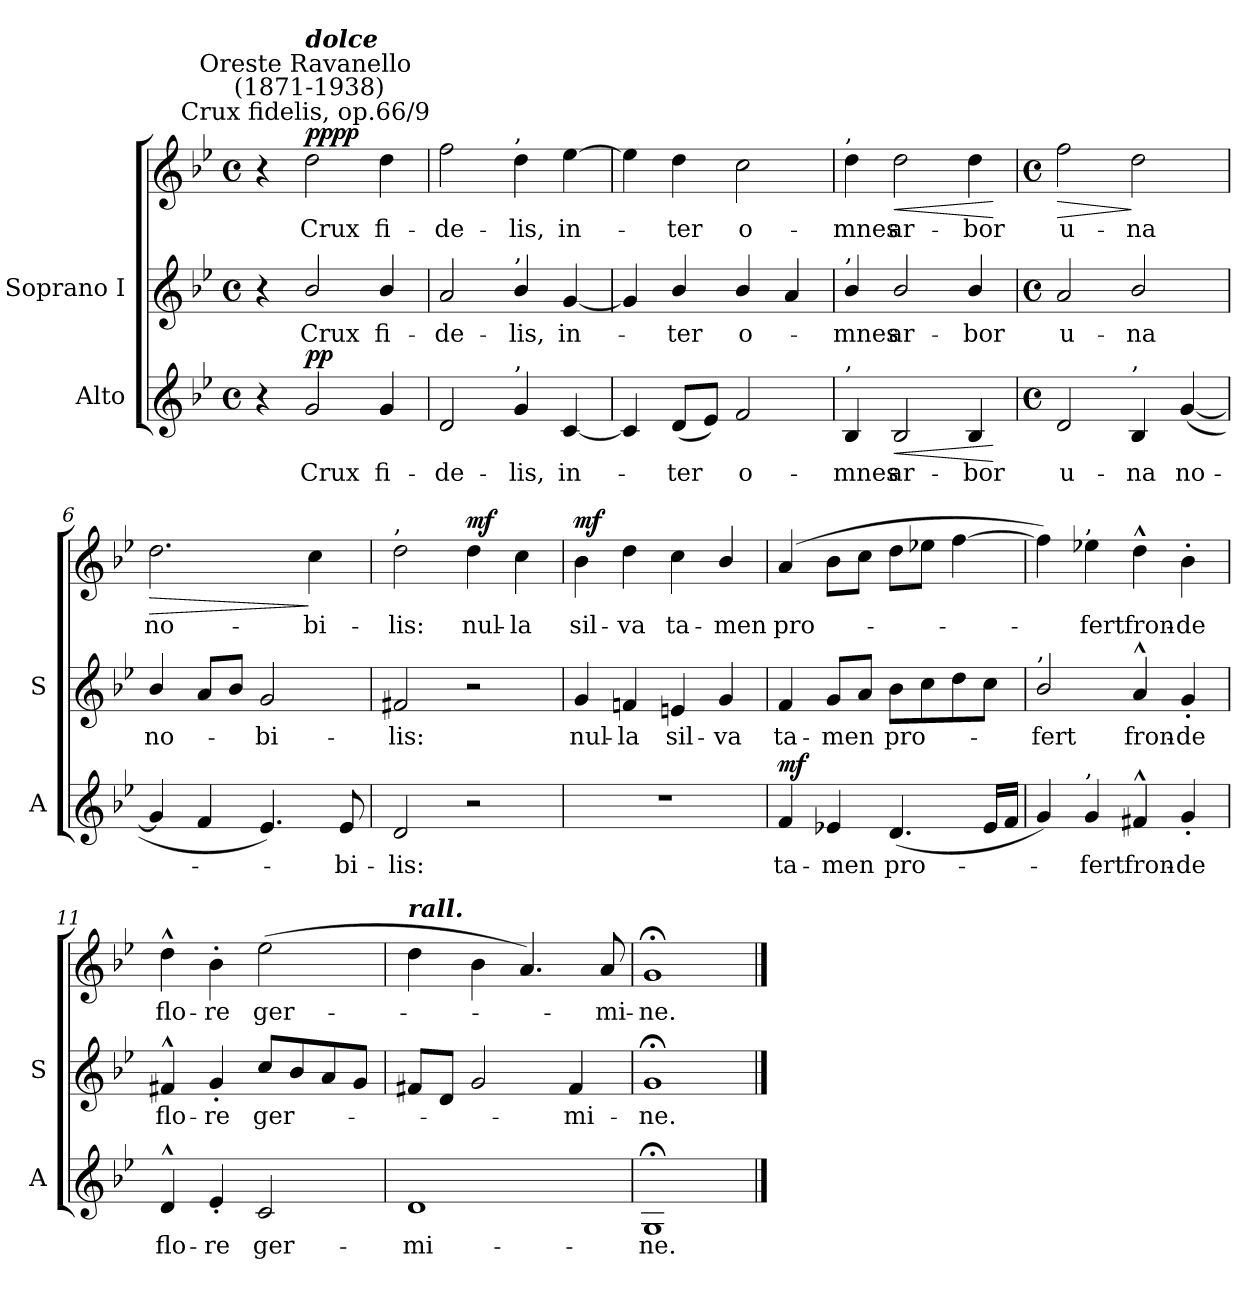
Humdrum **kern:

**kern	**text	**dynam	**kern	**text	**kern	**text	**dynam
*part2	*part2	*part2	*part1	*part1	*part1	*part1	*part1
*staff3	*staff3	*staff3	*staff2	*staff2	*staff1	*staff1	*staff1/2
*I"Alto	*	*	*I"Soprano I	*	*	*	*
*I'A	*	*	*I'S	*	*	*	*
*clefG2	*	*	*clefG2	*	*clefG2	*	*
*k[b-e-]	*	*	*k[b-e-]	*	*k[b-e-]	*	*
*B-:	*	*	*B-:	*	*B-:	*	*
*M4/4	*	*	*M4/4	*	*M4/4	*	*
*met(c)	*	*	*met(c)	*	*met(c)	*	*
=1	=1	=1	=1	=1	=1	=1	=1
4r	.	.	4r	.	4r	.	.
!	!	!	!	!	!LO:TX:a:cj:t=Crux fidelis, op.66/9	!	!
!	!	!	!	!	!LO:TX:a:cj:t=Oreste Ravanello\n (1871-1938)	!	!
!	!	!	!	!	!LO:TX:a:Bi:t=dolce	!	!
!	!LO:LY:b	!LO:DY:b	!	!LO:LY:b	!	!LO:LY:b	!LO:DY:b=2
!	!	!	!	!	!	!	!LO:DY:n=1:b
2g	Crux	pp	2b-/	-Crux	2dd	Crux	pp pp
!	!LO:LY:b	!	!	!LO:LY:b	!	!LO:LY:b	!
4g	fi-	.	4b-/	fi-	4dd	fi-	.
=2	=2	=2	=2	=2	=2	=2	=2
!	!LO:LY:b	!	!	!LO:LY:b	!	!LO:LY:b	!
2d	-de-	.	2a	de-	2ff	-de-	.
!	!	!	!	!	!LO:TX:a:t=,	!	!
!	!	!	!LO:TX:a:t=,	!	!	!	!
!LO:TX:a:t=,	!	!	!	!	!	!	!
!	!LO:LY:b	!	!	!LO:LY:b	!	!LO:LY:b	!
4g	-lis,	.	4b-/	-lis,	4dd	-lis,	.
!	!LO:LY:b	!	!	!LO:LY:b	!	!LO:LY:b	!
[4c	in-	.	[4g	in-	[4ee-	in-	.
=3	=3	=3	=3	=3	=3	=3	=3
4c]	.	.	4g]	.	4ee-]	.	.
!	!LO:LY:b	!	!	!LO:LY:b	!	!LO:LY:b	!
(<8dL	ter	.	4b-/	-ter	4dd	ter	.
8e-J)	.	.	.	.	.	.	.
!	!LO:LY:b	!	!	!LO:LY:b	!	!LO:LY:b	!
2f	o-	.	4b-/	o-	2cc	o-	.
.	.	.	4a	.	.	.	.
=4	=4	=4	=4	=4	=4	=4	=4
!	!	!	!	!	!LO:TX:a:t=,	!	!
!	!	!	!LO:TX:a:t=,	!	!	!	!
!LO:TX:a:t=,	!	!	!	!	!	!	!
!	!LO:LY:b	!	!	!LO:LY:b	!	!LO:LY:b	!
4B-	-mnes	.	4b-/	mnes	4dd	mnes	.
!	!LO:LY:b	!LO:HP:b	!	!LO:LY:b	!	!LO:LY:b	!LO:HP:b
2B-	ar-	<	2b-/	ar-	2dd	ar-	<
!	!LO:LY:b	!	!	!LO:LY:b	!	!LO:LY:b	!
4B-	-bor	.	4b-/	-bor	4dd	-bor	.
.	.	[	.	.	.	.	[
!!LO:LB:g=z
=5	=5	=5	=5	=5	=5	=5	=5
*M4/4	*	*	*M4/4	*	*M4/4	*	*
*met(c)	*	*	*met(c)	*	*met(c)	*	*
!	!LO:LY:b	!	!	!LO:LY:b	!	!LO:LY:b	!LO:HP:b
2d	u-	.	2a	u-	2ff	u-	>
!LO:TX:a:t=,	!	!	!	!	!	!	!
!	!LO:LY:b	!	!	!LO:LY:b	!	!LO:LY:b	!
4B-	-na	.	2b-/	-na	2dd	-na	]
!	!LO:LY:b	!	!	!	!	!	!
(<[4g	no-	.	.	.	.	.	.
=6	=6	=6	=6	=6	=6	=6	=6
!	!	!	!	!LO:LY:b	!	!LO:LY:b	!LO:HP:b
4g]	.	.	4b-/	-no-	2.dd	no-	>
4f	.	.	8aL	.	.	.	.
.	.	.	8b-J	.	.	.	.
!	!	!	!	!LO:LY:b	!	!	!
4.e-)	.	.	2g	bi-	.	.	.
!	!	!	!	!	!	!LO:LY:b	!
.	.	.	.	.	4cc	-bi-	]
!	!LO:LY:b	!	!	!	!	!	!
8e-	bi-	.	.	.	.	.	.
=7	=7	=7	=7	=7	=7	=7	=7
!	!	!	!	!	!LO:TX:a:t=,	!	!
!	!LO:LY:b	!	!	!LO:LY:b	!	!LO:LY:b	!
2d	-lis:	.	2f#X	lis:	2dd	-lis:	.
!	!	!	!	!	!	!LO:LY:b	!LO:DY:b
2r	.	.	2r	.	4dd	nul-	mf
!	!	!	!	!	!	!LO:LY:b	!
.	.	.	.	.	4cc	-la	.
=8	=8	=8	=8	=8	=8	=8	=8
!	!	!	!	!LO:LY:b	!	!LO:LY:b	!LO:DY:b=2
1r	.	.	4g	nul-	4b-	sil-	mf
!	!	!	!	!LO:LY:b	!	!LO:LY:b	!
.	.	.	4fn	-la	4dd	-va	.
!	!	!	!	!LO:LY:b	!	!LO:LY:b	!
.	.	.	4en	sil-	4cc	ta-	.
!	!	!	!	!LO:LY:b	!	!LO:LY:b	!
.	.	.	4g	-va	4b-/	-men	.
!!LO:LB:g=z
=9	=9	=9	=9	=9	=9	=9	=9
!	!LO:LY:b	!LO:DY:b	!	!LO:LY:b	!	!LO:LY:b	!
4f	ta-	mf	4f	ta-	(>4a	pro-	.
!	!LO:LY:b	!	!	!LO:LY:b	!	!	!
4e-X	-men	.	8gL	-men	8b-L	.	.
.	.	.	8aJ	.	8ccJ	.	.
!	!LO:LY:b	!	!	!LO:LY:b	!	!	!
(<4.d	pro-	.	8b-L	pro-	8ddL	.	.
.	.	.	8cc	.	8ee-XJ	.	.
.	.	.	8dd	.	[4ff	.	.
16e-LL	.	.	8ccJ	.	.	.	.
16fJJ	.	.	.	.	.	.	.
=10	=10	=10	=10	=10	=10	=10	=10
!	!	!	!LO:TX:a:t=,	!	!	!	!
!	!	!	!	!LO:LY:b	!	!	!
4g)	.	.	2b-/	fert	4ff])	.	.
!	!	!	!	!	!LO:TX:a:t=,	!	!
!LO:TX:a:t=,	!	!	!	!	!	!	!
!	!LO:LY:b	!	!	!	!	!LO:LY:b	!
4g	fert	.	.	.	4ee-X	fert	.
!	!LO:LY:b	!	!	!LO:LY:b	!	!LO:LY:b	!
4f#X^^	fron-	.	4a^^	fron-	4dd^^	fron-	.
!	!LO:LY:b	!	!	!LO:LY:b	!	!LO:LY:b	!
4g'	-de	.	4g'	-de	4b-'	-de	.
=11	=11	=11	=11	=11	=11	=11	=11
!	!LO:LY:b	!	!	!LO:LY:b	!	!LO:LY:b	!
4d^^	flo-	.	4f#X^^	flo-	4dd^^	flo-	.
!	!LO:LY:b	!	!	!LO:LY:b	!	!LO:LY:b	!
4e-'	-re	.	4g'	-re	4b-'	-re	.
!	!LO:LY:b	!	!	!LO:LY:b	!	!LO:LY:b	!
2c	ger-	.	8ccL	ger-	(>2ee-	ger-	.
.	.	.	8b-	.	.	.	.
.	.	.	8a	.	.	.	.
.	.	.	8gJ	.	.	.	.
=12	=12	=12	=12	=12	=12	=12	=12
!	!	!	!	!	!LO:TX:a:Bi:t=rall.	!	!
!	!LO:LY:b	!	!	!	!	!	!
1d	-mi-	.	8f#XL	.	4dd	.	.
.	.	.	8dJ	.	.	.	.
.	.	.	2g	.	4b-	.	.
.	.	.	.	.	4.a)	.	.
!	!	!	!	!LO:LY:b	!	!	!
.	.	.	4f#	-mi-	.	.	.
!	!	!	!	!	!	!LO:LY:b	!
.	.	.	.	.	8a	mi-	.
=13	=13	=13	=13	=13	=13	=13	=13
!	!LO:LY:b	!	!	!LO:LY:b	!	!LO:LY:b	!
1G;<	-ne.	.	1g;<	ne.	1g;<	-ne.	.
==	==	==	==	==	==	==	==
*-	*-	*-	*-	*-	*-	*-	*-
